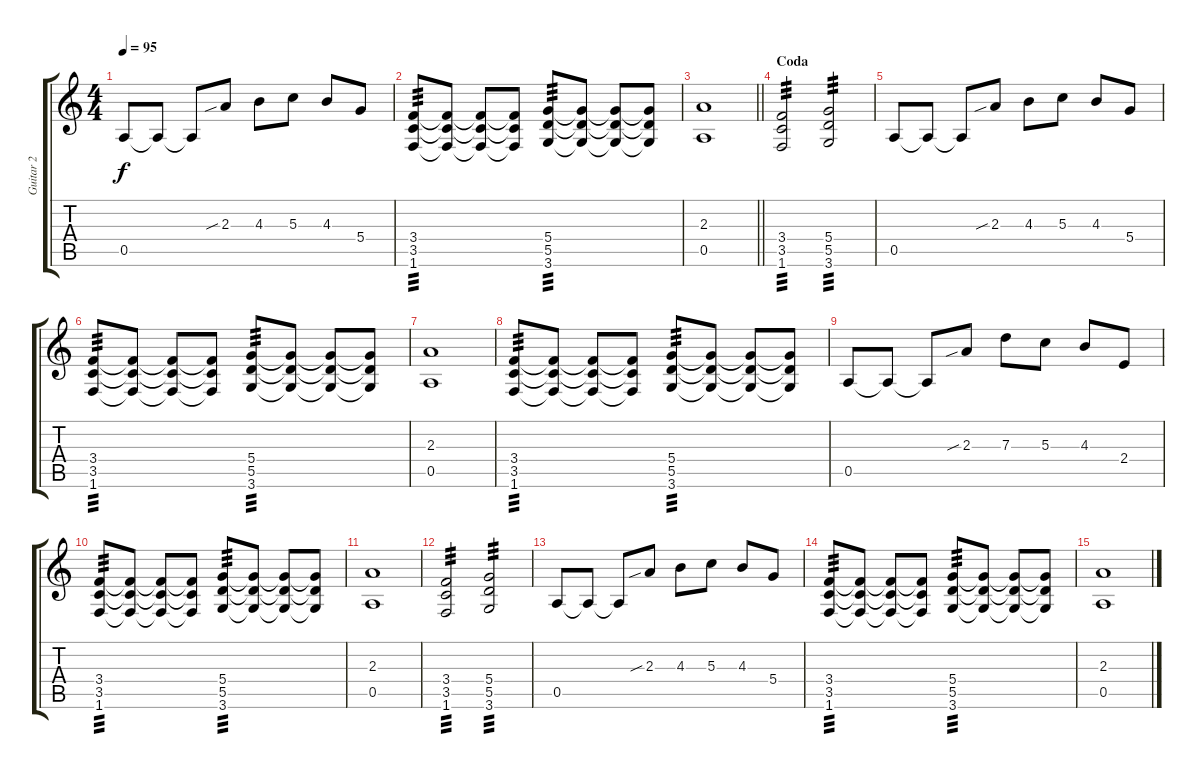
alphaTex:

\track ("Guitar 2" "Guitar 2") {instrument distortionguitar}
\staff {score tabs}
\tuning (E4 B3 G3 D3 A2 E2) {hide}
\ts (4 4)
\tempo 95
\clef g2
\ks c
0.5.8{dy f} 0.5{t}.8 0.5{t}.8 2.3{sib}.8 4.3.8 5.3.8 4.3.8 5.4.8 |
(3.4 3.5 1.6).8{tp 3} (3.4{t} 3.5{t} 1.6{t}).8 (3.4{t} 3.5{t} 1.6{t}).8 (3.4{t} 3.5{t} 1.6{t}).8 (5.4 5.5 3.6).8{tp 3} (5.4{t} 5.5{t} 3.6{t}).8 (5.4{t} 5.5{t} 3.6{t}).8 (5.4{t} 5.5{t} 3.6{t}).8 |
\barLineRight lightlight
(2.3 0.5).1 |
\section ("" "Coda")
(3.4 3.5 1.6).2{tp 3} (5.4 5.5 3.6).2{tp 3} |
0.5.8 0.5{t}.8 0.5{t}.8 2.3{sib}.8 4.3.8 5.3.8 4.3.8 5.4.8 |
(3.4 3.5 1.6).8{tp 3} (3.4{t} 3.5{t} 1.6{t}).8 (3.4{t} 3.5{t} 1.6{t}).8 (3.4{t} 3.5{t} 1.6{t}).8 (5.4 5.5 3.6).8{tp 3} (5.4{t} 5.5{t} 3.6{t}).8 (5.4{t} 5.5{t} 3.6{t}).8 (5.4{t} 5.5{t} 3.6{t}).8 |
(2.3 0.5).1 |
(3.4 3.5 1.6).8{tp 3} (3.4{t} 3.5{t} 1.6{t}).8 (3.4{t} 3.5{t} 1.6{t}).8 (3.4{t} 3.5{t} 1.6{t}).8 (5.4 5.5 3.6).8{tp 3} (5.4{t} 5.5{t} 3.6{t}).8 (5.4{t} 5.5{t} 3.6{t}).8 (5.4{t} 5.5{t} 3.6{t}).8 |
0.5.8 0.5{t}.8 0.5{t}.8 2.3{sib}.8 7.3.8 5.3.8 4.3.8 2.4.8 |
(3.4 3.5 1.6).8{tp 3} (3.4{t} 3.5{t} 1.6{t}).8 (3.4{t} 3.5{t} 1.6{t}).8 (3.4{t} 3.5{t} 1.6{t}).8 (5.4 5.5 3.6).8{tp 3} (5.4{t} 5.5{t} 3.6{t}).8 (5.4{t} 5.5{t} 3.6{t}).8 (5.4{t} 5.5{t} 3.6{t}).8 |
(2.3 0.5).1 |
(3.4 3.5 1.6).2{tp 3 volume 0} (5.4 5.5 3.6).2{tp 3} |
0.5.8 0.5{t}.8 0.5{t}.8 2.3{sib}.8 4.3.8 5.3.8 4.3.8 5.4.8 |
(3.4 3.5 1.6).8{tp 3} (3.4{t} 3.5{t} 1.6{t}).8 (3.4{t} 3.5{t} 1.6{t}).8 (3.4{t} 3.5{t} 1.6{t}).8 (5.4 5.5 3.6).8{tp 3} (5.4{t} 5.5{t} 3.6{t}).8 (5.4{t} 5.5{t} 3.6{t}).8 (5.4{t} 5.5{t} 3.6{t}).8 |
(2.3 0.5).1
